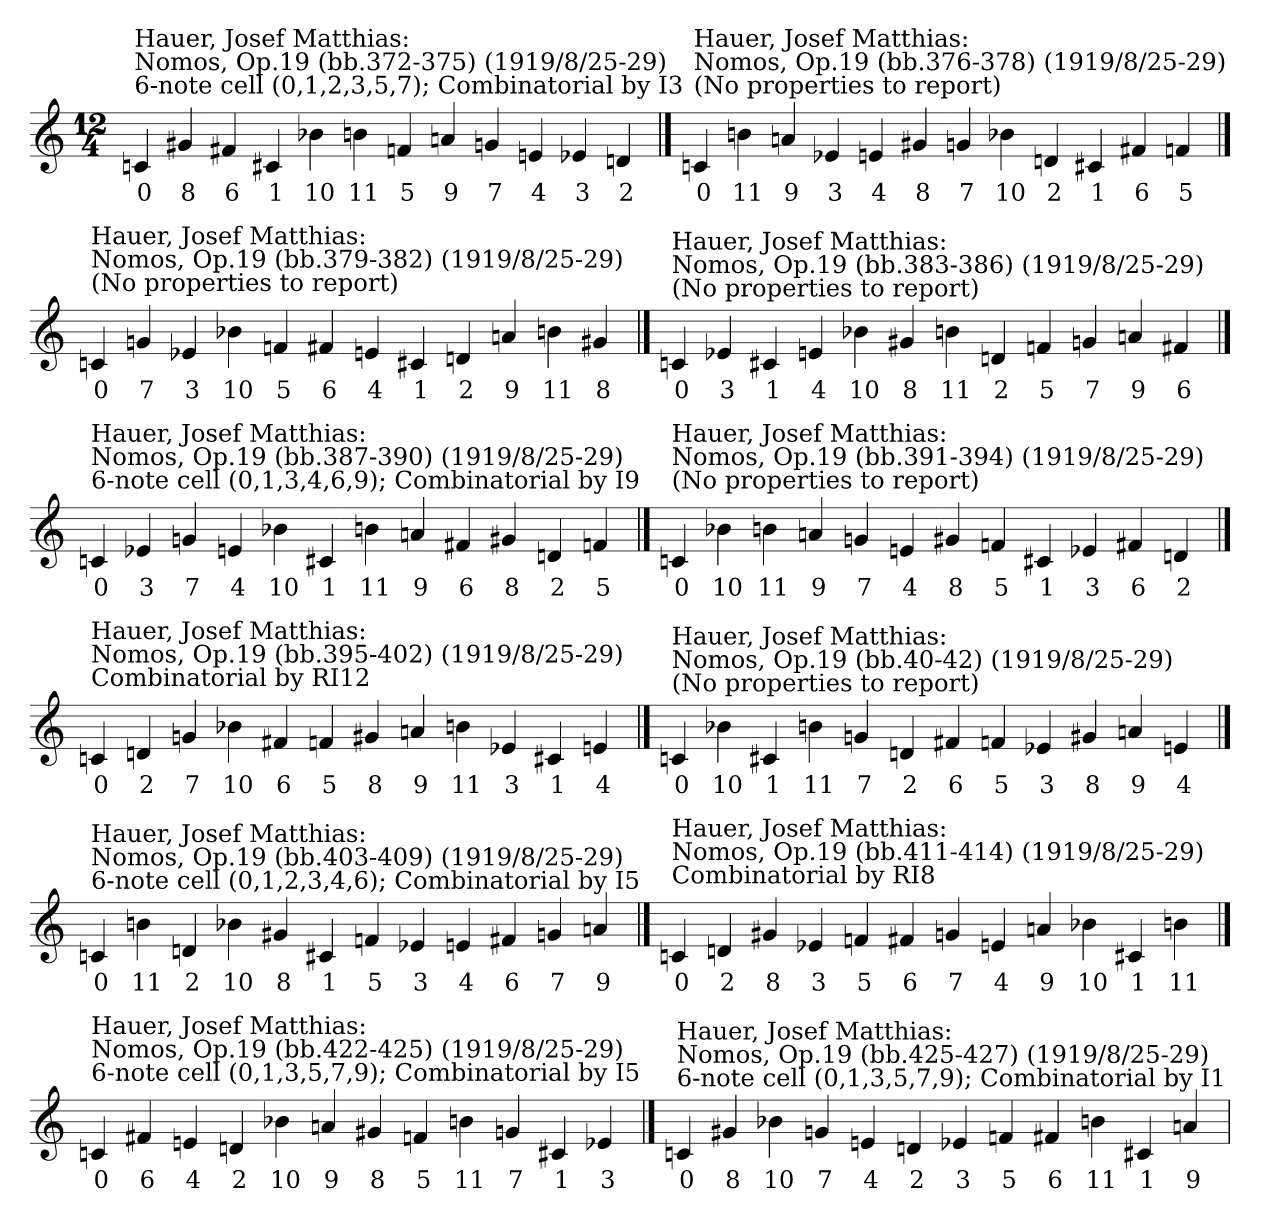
**kern	**text
*part1	*part1
*staff1	*staff1
!!LO:LB:g=z
*M12/4	*
==445	==445
!LO:TX:t=Hauer, Josef Matthias&colon; \nNomos, Op.19 (bb.372-375) (1919/8/25-29)\n6-note cell (0,1,2,3,5,7); Combinatorial by I3	!
4cn	0
4g#X	8
4f#X	6
4c#X	1
4b-X	10
4bn	11
4fn	5
4an	9
4gn	7
4en	4
4e-X	3
4dn	2
!!LO:LB:g=z
==446	==446
!LO:TX:t=Hauer, Josef Matthias&colon; \nNomos, Op.19 (bb.376-378) (1919/8/25-29)\n(No properties to report)	!
4cn	0
4bn	11
4an	9
4e-X	3
4en	4
4g#X	8
4gn	7
4b-X	10
4dn	2
4c#X	1
4f#X	6
4fn	5
!!LO:LB:g=z
==447	==447
!LO:TX:t=Hauer, Josef Matthias&colon; \nNomos, Op.19 (bb.379-382) (1919/8/25-29)\n(No properties to report)	!
4cn	0
4gn	7
4e-X	3
4b-X	10
4fn	5
4f#X	6
4en	4
4c#X	1
4dn	2
4an	9
4bn	11
4g#X	8
!!LO:LB:g=z
==448	==448
!LO:TX:t=Hauer, Josef Matthias&colon; \nNomos, Op.19 (bb.383-386) (1919/8/25-29)\n(No properties to report)	!
4cn	0
4e-X	3
4c#X	1
4en	4
4b-X	10
4g#X	8
4bn	11
4dn	2
4fn	5
4gn	7
4an	9
4f#X	6
!!LO:LB:g=z
==449	==449
!LO:TX:t=Hauer, Josef Matthias&colon; \nNomos, Op.19 (bb.387-390) (1919/8/25-29)\n6-note cell (0,1,3,4,6,9); Combinatorial by I9	!
4cn	0
4e-X	3
4gn	7
4en	4
4b-X	10
4c#X	1
4bn	11
4an	9
4f#X	6
4g#X	8
4dn	2
4fn	5
!!LO:LB:g=z
==450	==450
!LO:TX:t=Hauer, Josef Matthias&colon; \nNomos, Op.19 (bb.391-394) (1919/8/25-29)\n(No properties to report)	!
4cn	0
4b-X	10
4bn	11
4an	9
4gn	7
4en	4
4g#X	8
4fn	5
4c#X	1
4e-X	3
4f#X	6
4dn	2
!!LO:LB:g=z
==451	==451
!LO:TX:t=Hauer, Josef Matthias&colon; \nNomos, Op.19 (bb.395-402) (1919/8/25-29)\nCombinatorial by RI12	!
4cn	0
4dn	2
4gn	7
4b-X	10
4f#X	6
4fn	5
4g#X	8
4an	9
4bn	11
4e-X	3
4c#X	1
4en	4
!!LO:LB:g=z
==452	==452
!LO:TX:t=Hauer, Josef Matthias&colon; \nNomos, Op.19 (bb.40-42) (1919/8/25-29)\n(No properties to report)	!
4cn	0
4b-X	10
4c#X	1
4bn	11
4gn	7
4dn	2
4f#X	6
4fn	5
4e-X	3
4g#X	8
4an	9
4en	4
!!LO:LB:g=z
==453	==453
!LO:TX:t=Hauer, Josef Matthias&colon; \nNomos, Op.19 (bb.403-409) (1919/8/25-29)\n6-note cell (0,1,2,3,4,6); Combinatorial by I5	!
4cn	0
4bn	11
4dn	2
4b-X	10
4g#X	8
4c#X	1
4fn	5
4e-X	3
4en	4
4f#X	6
4gn	7
4an	9
!!LO:LB:g=z
==454	==454
!LO:TX:t=Hauer, Josef Matthias&colon; \nNomos, Op.19 (bb.411-414) (1919/8/25-29)\nCombinatorial by RI8	!
4cn	0
4dn	2
4g#X	8
4e-X	3
4fn	5
4f#X	6
4gn	7
4en	4
4an	9
4b-X	10
4c#X	1
4bn	11
!!LO:LB:g=z
==455	==455
!LO:TX:t=Hauer, Josef Matthias&colon; \nNomos, Op.19 (bb.422-425) (1919/8/25-29)\n6-note cell (0,1,3,5,7,9); Combinatorial by I5	!
4cn	0
4f#X	6
4en	4
4dn	2
4b-X	10
4an	9
4g#X	8
4fn	5
4bn	11
4gn	7
4c#X	1
4e-X	3
!!LO:LB:g=z
==456	==456
!LO:TX:t=Hauer, Josef Matthias&colon; \nNomos, Op.19 (bb.425-427) (1919/8/25-29)\n6-note cell (0,1,3,5,7,9); Combinatorial by I1	!
4cn	0
4g#X	8
4b-X	10
4gn	7
4en	4
4dn	2
4e-X	3
4fn	5
4f#X	6
4bn	11
4c#X	1
4an	9
=	=
*-	*-
